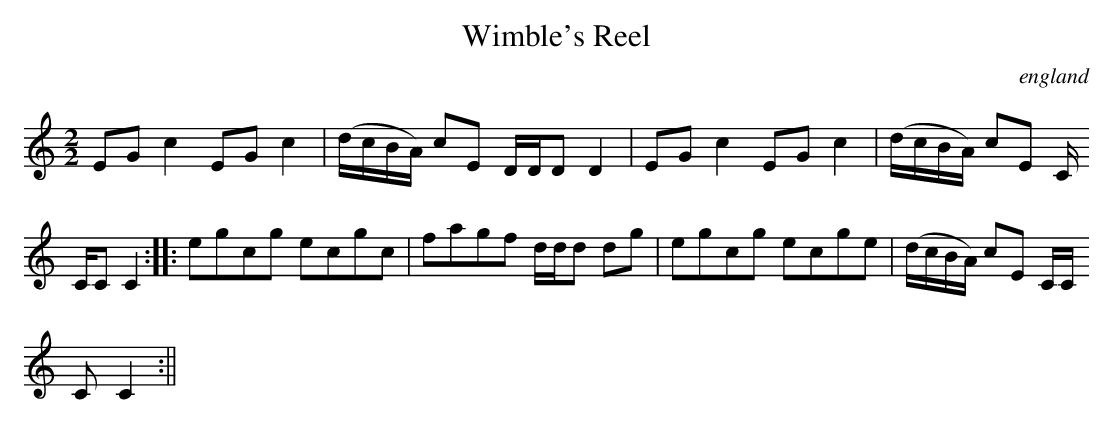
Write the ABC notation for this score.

X:1
T:Wimble's Reel
O:england
M:2/2
L:1/8
K:C major
EG c2 EG c2|(d/2c/2B/2A/2) cE D/2D/2D D2|EG c2 EGc2|(d/2c/2B/2A/2) cE C/
2C/2C C2:||:egcg ecgc|fagf d/2d/2d dg|egcg ecge|(d/2c/2B/2A/2) cE C/2C/2
C C2:||
